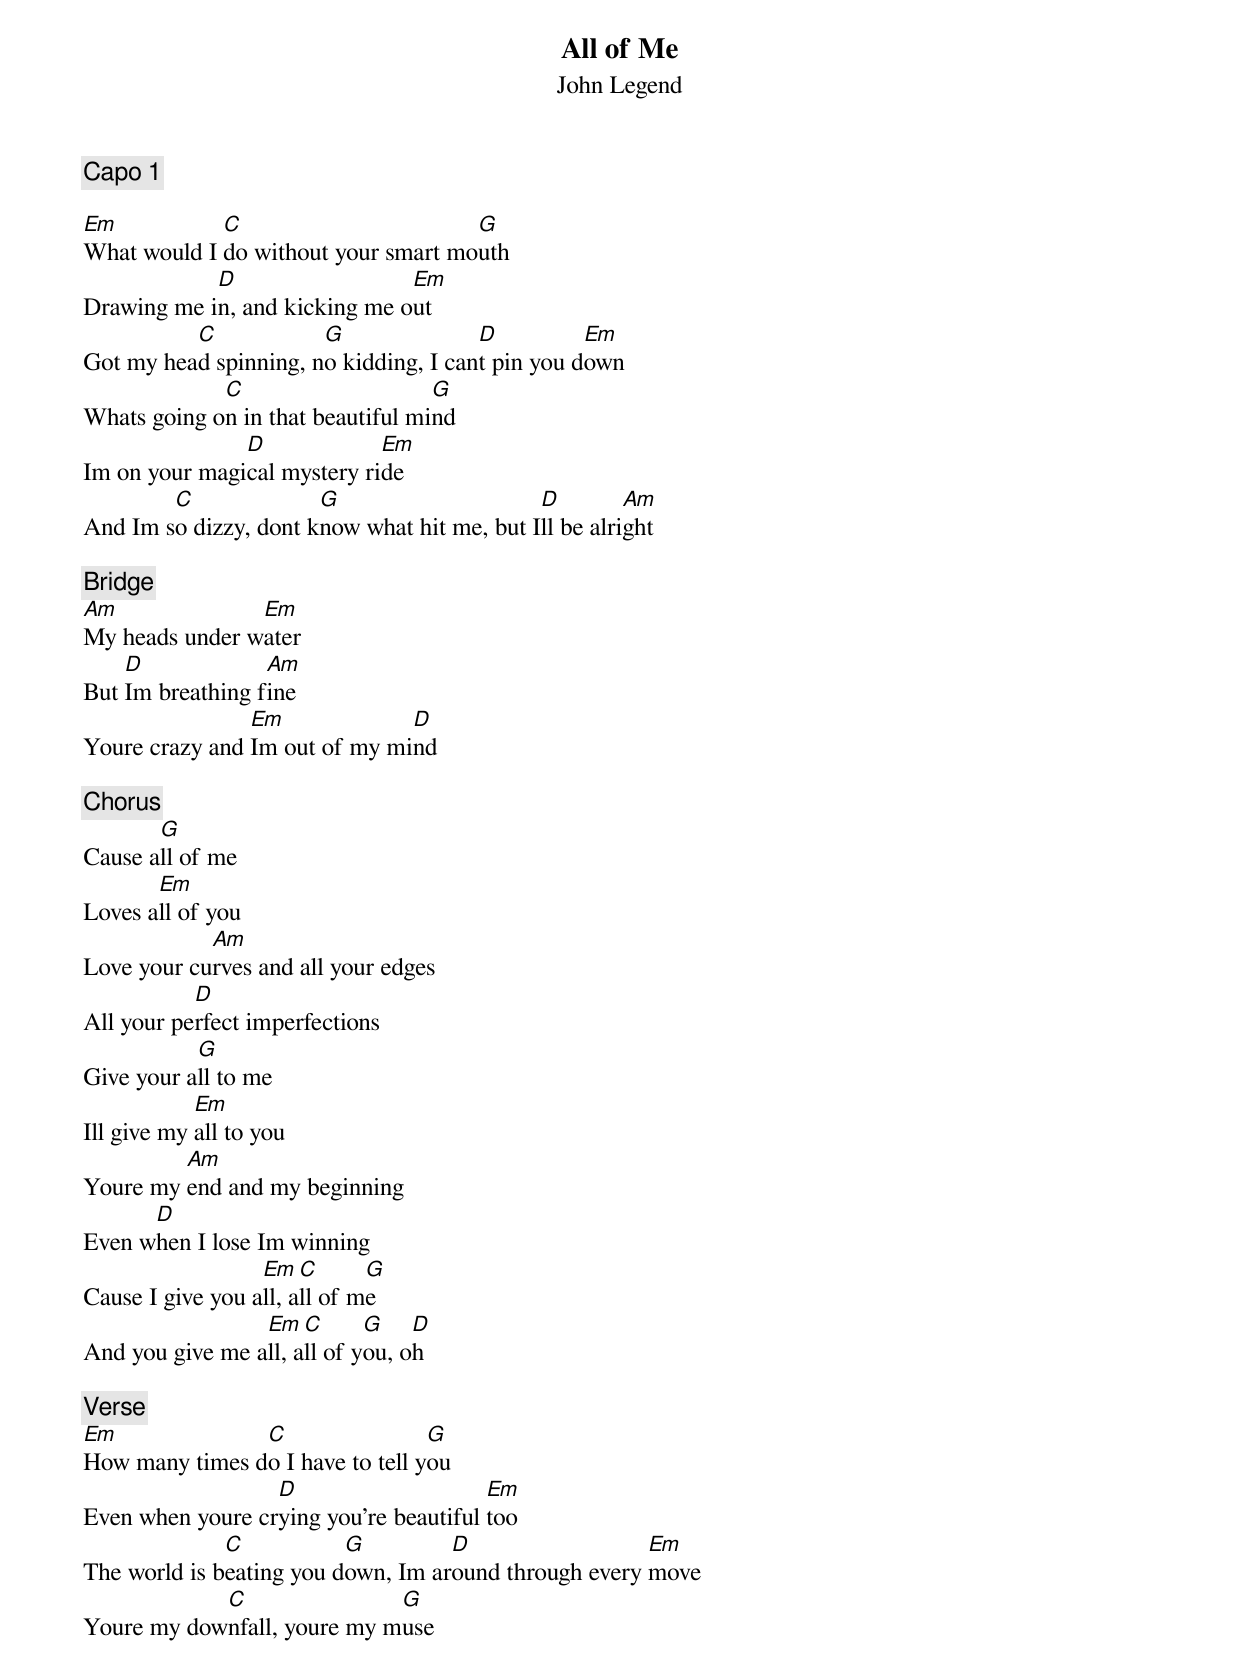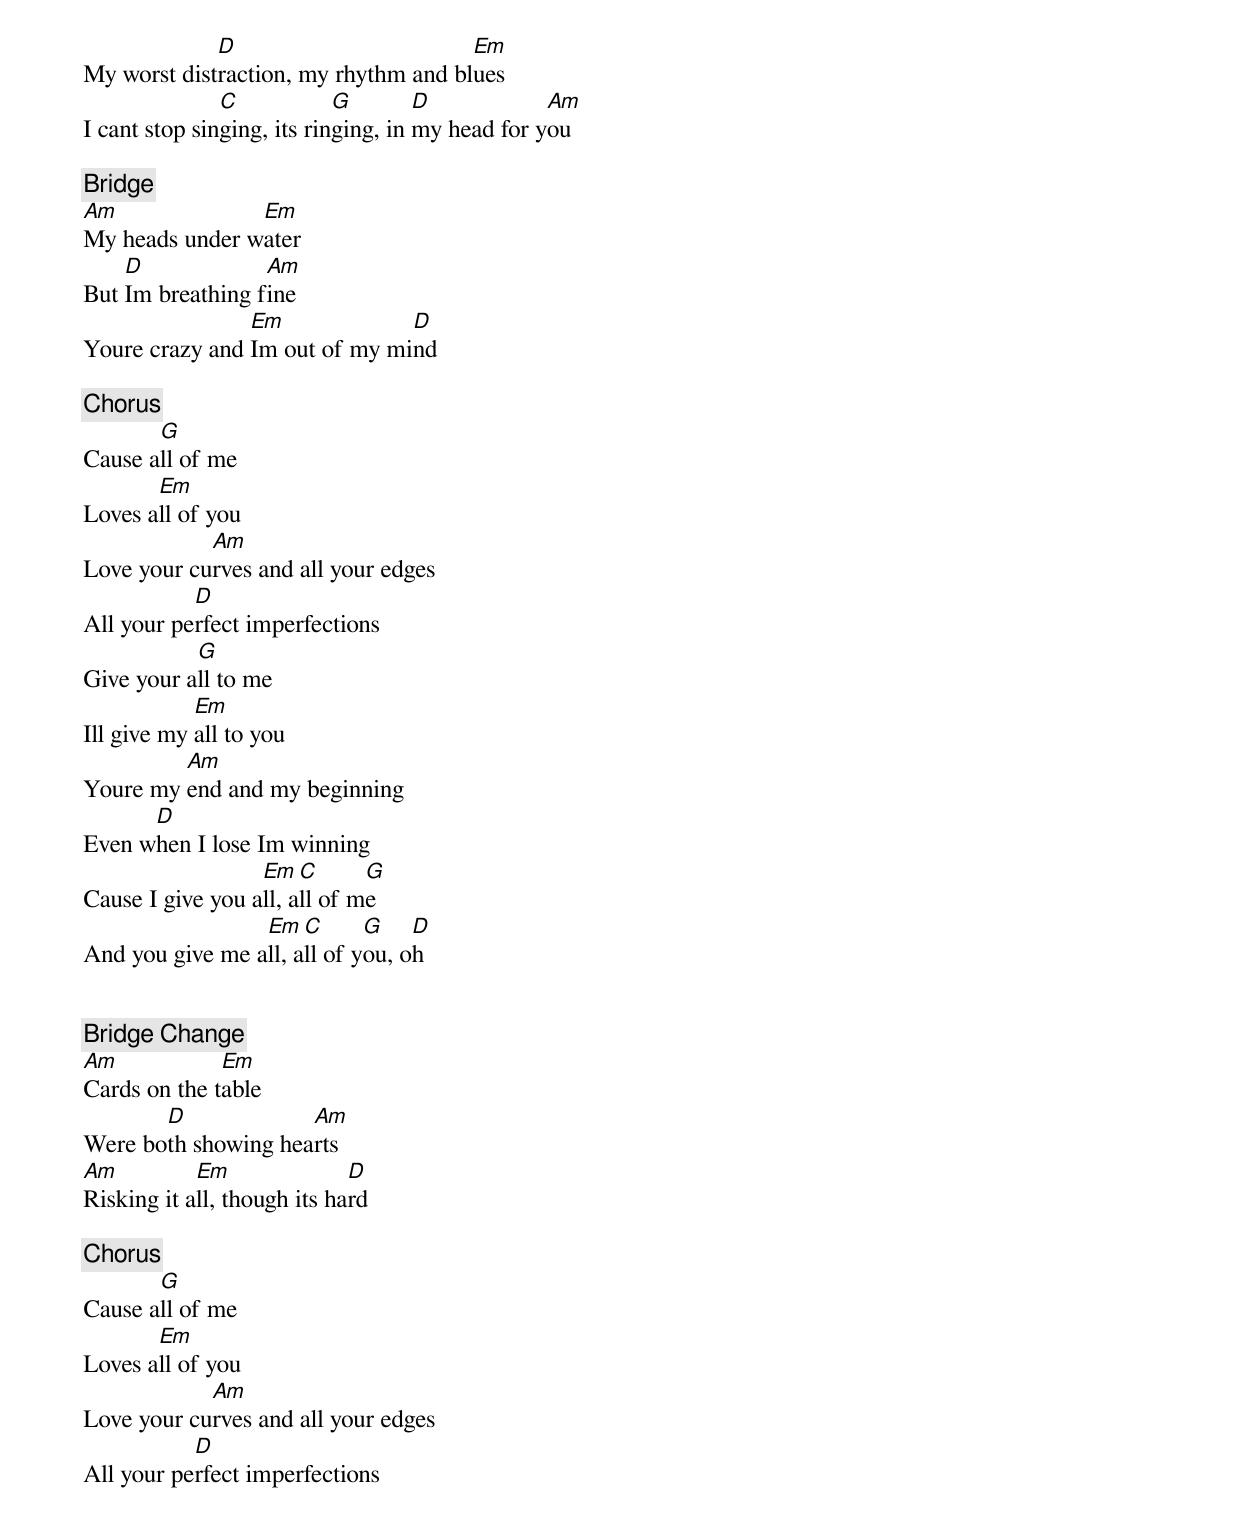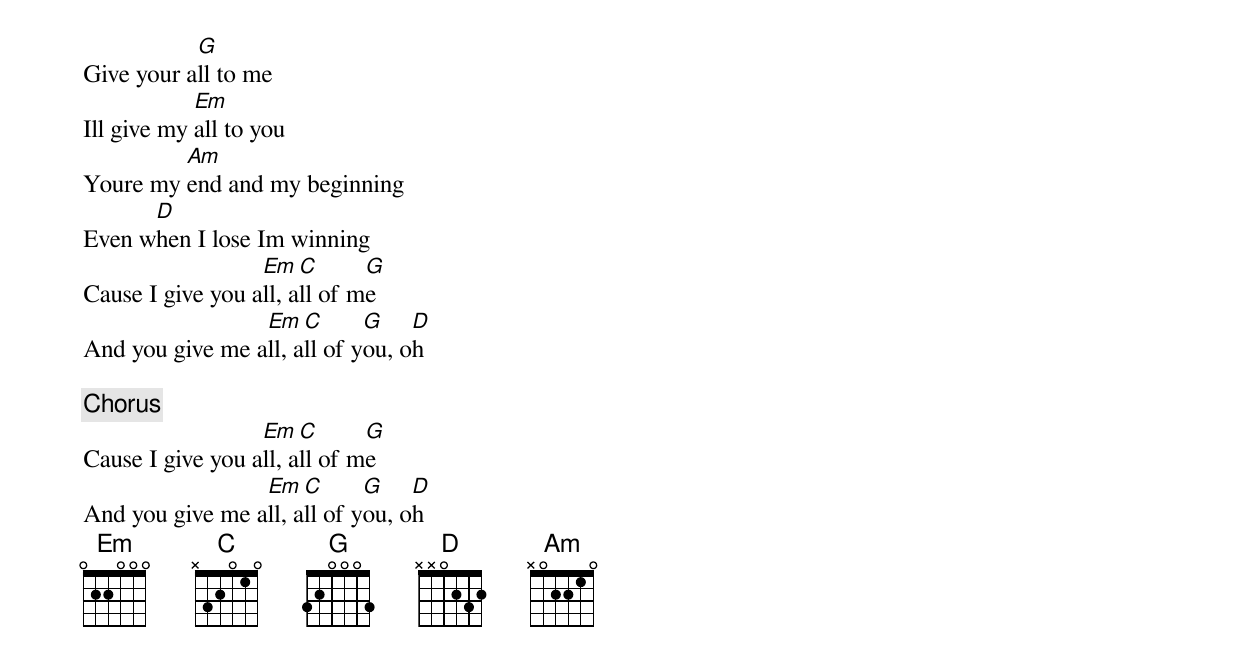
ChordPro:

{title: All of Me}
{subtitle: John Legend}

{c:Capo 1}

[Em]What would I [C]do without your smart mo[G]uth
Drawing me i[D]n, and kicking me o[Em]ut
Got my hea[C]d spinning, n[G]o kidding, I can[D]t pin you d[Em]own
Whats going o[C]n in that beautiful mi[G]nd
Im on your magi[D]cal mystery ri[Em]de
And Im s[C]o dizzy, dont k[G]now what hit me, but I[D]ll be alri[Am]ght

{c:Bridge}
[Am]My heads under w[Em]ater
But [D]Im breathing f[Am]ine
Youre crazy and [Em]Im out of my mi[D]nd

{c:Chorus}
Cause a[G]ll of me
Loves a[Em]ll of you
Love your cu[Am]rves and all your edges
All your pe[D]rfect imperfections
Give your a[G]ll to me
Ill give my [Em]all to you
Youre my [Am]end and my beginning
Even w[D]hen I lose Im winning
Cause I give you a[Em]ll, a[C]ll of m[G]e
And you give me a[Em]ll, a[C]ll of y[G]ou, o[D]h

{c:Verse}
[Em]How many times d[C]o I have to tell y[G]ou
Even when youre cr[D]ying you’re beautiful [Em]too
The world is b[C]eating you d[G]own, Im ar[D]ound through every [Em]move
Youre my dow[C]nfall, youre my m[G]use
My worst dist[D]raction, my rhythm and bl[Em]ues
I cant stop sin[C]ging, its rin[G]ging, in [D]my head for y[Am]ou

{c:Bridge}
[Am]My heads under w[Em]ater
But [D]Im breathing f[Am]ine
Youre crazy and [Em]Im out of my mi[D]nd

{c:Chorus}
Cause a[G]ll of me
Loves a[Em]ll of you
Love your cu[Am]rves and all your edges
All your pe[D]rfect imperfections
Give your a[G]ll to me
Ill give my [Em]all to you
Youre my [Am]end and my beginning
Even w[D]hen I lose Im winning
Cause I give you a[Em]ll, a[C]ll of m[G]e
And you give me a[Em]ll, a[C]ll of y[G]ou, o[D]h


{c:Bridge Change}
[Am]Cards on the t[Em]able
Were bo[D]th showing hea[Am]rts
[Am]Risking it a[Em]ll, though its ha[D]rd

{c:Chorus}
Cause a[G]ll of me
Loves a[Em]ll of you
Love your cu[Am]rves and all your edges
All your pe[D]rfect imperfections
Give your a[G]ll to me
Ill give my [Em]all to you
Youre my [Am]end and my beginning
Even w[D]hen I lose Im winning
Cause I give you a[Em]ll, a[C]ll of m[G]e
And you give me a[Em]ll, a[C]ll of y[G]ou, o[D]h

{c:Chorus}
Cause I give you a[Em]ll, a[C]ll of m[G]e
And you give me a[Em]ll, a[C]ll of y[G]ou, o[D]h
